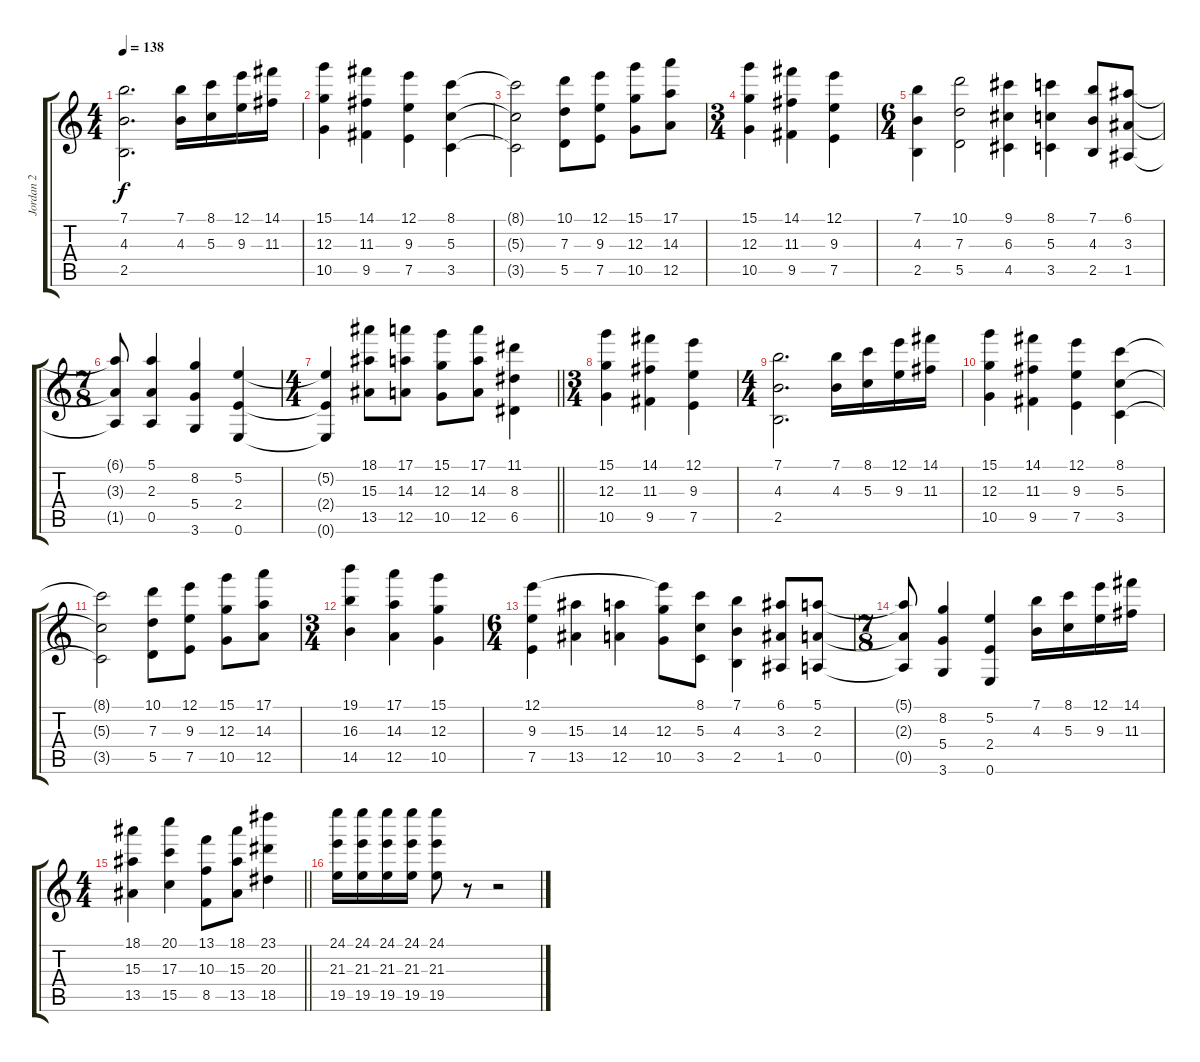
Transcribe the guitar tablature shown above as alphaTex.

\track ("Jordan 2" "Jordan 2") {instrument distortionguitar}
\staff {score tabs}
\tuning (E4 B3 G3 D3 A2 E2) {hide}
\ts (4 4)
\tempo 138
\clef g2
\ks c
(7.1 4.3 2.5).2{d dy f} (7.1 4.3).16 (8.1 5.3).16 (12.1 9.3).16 (14.1 11.3).16 |
(15.1 12.3 10.5).4 (14.1 11.3 9.5).4 (12.1 9.3 7.5).4 (8.1 5.3 3.5).4 |
(8.1{t} 5.3{t} 3.5{t}).2 (10.1 7.3 5.5).8 (12.1 9.3 7.5).8 (15.1 12.3 10.5).8 (17.1 14.3 12.5).8 |
\ts (3 4)
(15.1 12.3 10.5).4 (14.1 11.3 9.5).4 (12.1 9.3 7.5).4 |
\ts (6 4)
(7.1 4.3 2.5).4 (10.1 7.3 5.5).2 (9.1 6.3 4.5).4 (8.1 5.3 3.5).4 (7.1 4.3 2.5).8 (6.1 3.3 1.5).8 |
\ts (7 8)
(6.1{t} 3.3{t} 1.5{t}).8 (5.1 2.3 0.5).4 (8.2 5.4 3.6).4 (5.2 2.4 0.6).4 |
\ts (4 4)
\barLineRight lightlight
(5.2{t} 2.4{t} 0.6{t}).4 (18.1 15.3 13.5).8 (17.1 14.3 12.5).8 (15.1 12.3 10.5).8 (17.1 14.3 12.5).8 (11.1 8.3 6.5).4 |
\ts (3 4)
(15.1 12.3 10.5).4 (14.1 11.3 9.5).4 (12.1 9.3 7.5).4 |
\ts (4 4)
(7.1 4.3 2.5).2{d} (7.1 4.3).16 (8.1 5.3).16 (12.1 9.3).16 (14.1 11.3).16 |
(15.1 12.3 10.5).4 (14.1 11.3 9.5).4 (12.1 9.3 7.5).4 (8.1 5.3 3.5).4 |
(8.1{t} 5.3{t} 3.5{t}).2 (10.1 7.3 5.5).8 (12.1 9.3 7.5).8 (15.1 12.3 10.5).8 (17.1 14.3 12.5).8 |
\ts (3 4)
(19.1 16.3 14.5).4 (17.1 14.3 12.5).4 (15.1 12.3 10.5).4 |
\ts (6 4)
(12.1 9.3 7.5).4 (15.3 13.5).4 (14.3 12.5).4 (12.1{t} 12.3 10.5).8 (8.1 5.3 3.5).8 (7.1 4.3 2.5).4 (6.1 3.3 1.5).8 (5.1 2.3 0.5).8 |
\ts (7 8)
(5.1{t} 2.3{t} 0.5{t}).8 (8.2 5.4 3.6).4 (5.2 2.4 0.6).4 (7.1 4.3).16 (8.1 5.3).16 (12.1 9.3).16 (14.1 11.3).16 |
\ts (4 4)
\barLineRight lightlight
(18.1 15.3 13.5).4 (20.1 17.3 15.5).4 (13.1 10.3 8.5).8 (18.1 15.3 13.5).8 (23.1 20.3 18.5).4 |
(24.1 21.3 19.5).16 (24.1 21.3 19.5).16 (24.1 21.3 19.5).16 (24.1 21.3 19.5).16 (24.1 21.3 19.5).8 r.8 r.2
